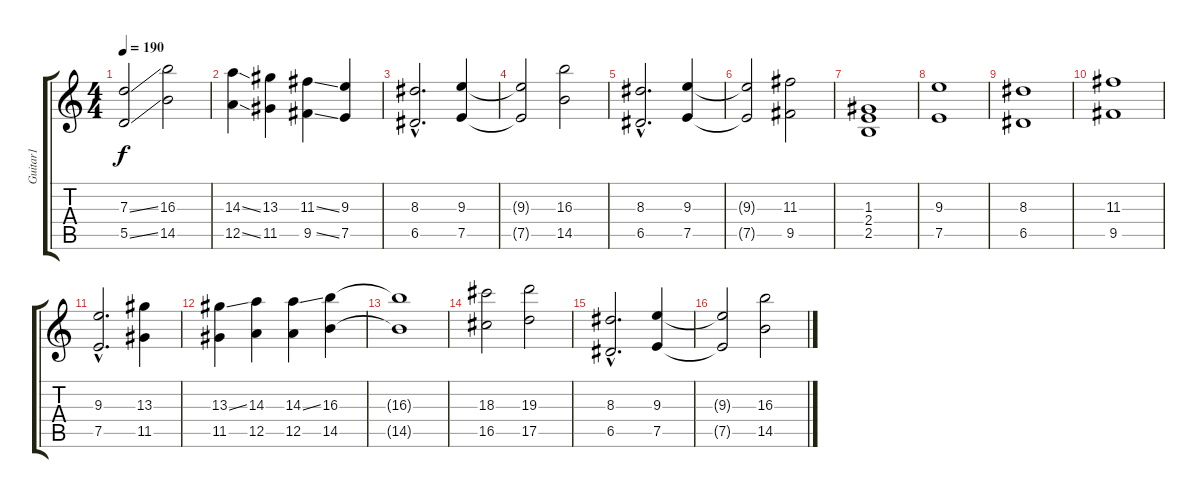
\track ("Guitar1" "Guitar1") {instrument distortionguitar}
\staff {score tabs}
\tuning (E4 B3 G3 D3 A2 E2) {hide}
\ts (4 4)
\tempo 190
\clef g2
\ks c
(7.3{ss} 5.5{ss}).2{dy f} (16.3 14.5).2 |
(14.3{ss} 12.5{ss}).4 (13.3 11.5).4 (11.3{ss} 9.5{ss}).4 (9.3 7.5).4 |
(8.3{hac} 6.5{hac}).2{d} (9.3 7.5).4 |
(9.3{t} 7.5{t}).2 (16.3 14.5).2 |
(8.3{hac} 6.5{hac}).2{d} (9.3 7.5).4 |
(9.3{t} 7.5{t}).2 (11.3 9.5).2 |
(1.3 2.4 2.5).1 |
(9.3 7.5).1 |
(8.3 6.5).1 |
(11.3 9.5).1 |
(9.3{hac} 7.5{hac}).2{d} (13.3 11.5).4 |
(13.3{ss} 11.5).4 (14.3 12.5).4 (14.3{ss} 12.5).4 (16.3 14.5).4 |
(16.3{t} 14.5{t}).1 |
(18.3 16.5).2 (19.3 17.5).2 |
(8.3{hac} 6.5{hac}).2{d} (9.3 7.5).4 |
(9.3{t} 7.5{t}).2 (16.3 14.5).2
